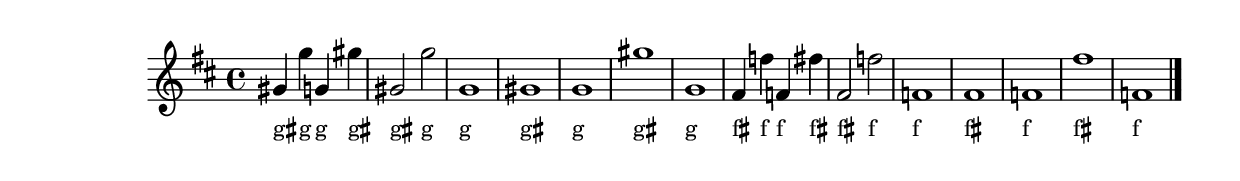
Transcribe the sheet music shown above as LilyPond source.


\version "2.1.36"

\header {
texidoc="
This shows how accidentals in different octaves are handled.
(DOCME)
"


}



mel = \notes \transpose c c' {
  \time 4/4 \key d \major
  gis4 g' g gis' | gis2 g' | g1 | gis | g | gis' | g |
  fis4 f' f fis' | fis2 f' | f1 | fis | f | fis' | f |
  \bar "|." \break
}

\score {
  << \context Staff \mel
     \context NoteNames{
	 \set printOctaveNames= ##f
	 \mel
	 }
  >>
}

